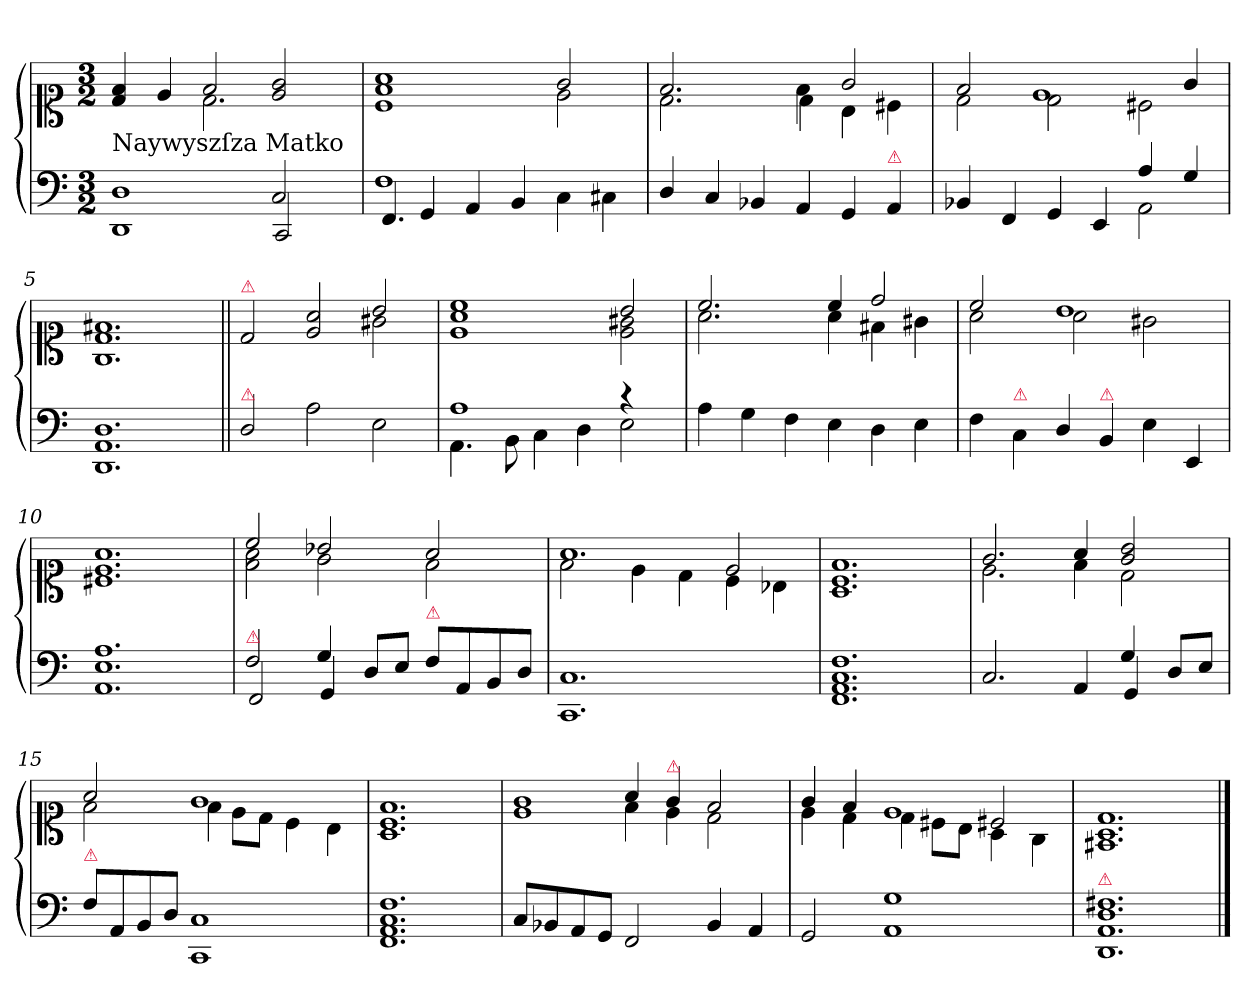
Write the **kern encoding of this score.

**kern	**kern
*part2	*part1
*staff2	*staff1
*clefF4	*clefC1
*k[]	*k[]
*M3/2	*M3/2
=1	=1
*^	*^
!	!	!LO:TX:b:t=Naywyszſza Matko	!
1D	1DD	4d/ 4f/	2ryy
.	.	4e/	.
.	.	2f/	2.d\
2C/	2CC/	2e/ 2g/	.
.	.	.	4ryy
=2	=2	=2	=2
!LO:N:vis=1	!LO:N:vis=4.	!	!
1.F	4FF/	1f 1a	1c
.	4GG/	.	.
.	4AA/	.	.
.	4BB/	.	.
.	4C\	2g/	2e\
.	4C#X\	.	.
*v	*v	*	*
=3	=3	=3
4D/	2.f/	2.d\
4C/	.	.
4BB-X/	.	.
4AA/	4f\	4d\
4GG/	2g/	4B\
!LO:TX:a:color=crimson:t=⚠	!	!
4AA/	.	4c#X\
=4	=4	=4
*^	*	*^
4BB-X/	1ryy	2f/	2d\	2ryy
4FF/	.	.	.	.
4GG/	.	2.ryy	2d\	1e
4EE/	.	.	.	.
4A/	2AA\	.	2c#X\	.
4G/	.	4g/	.	.
*v	*v	*	*	*
*	*v	*v	*v
=5	=5
1.DD 1.AA 1.D	1.G 1.d 1.f#X
=6||	=6||
*	*^
!	!LO:TX:a:color=crimson:t=⚠	!
!LO:TX:a:color=crimson:t=⚠	!	!
2D/	2d/	1ryy
2A\	2e/ 2a/	.
2E\	2b/	2g#X\
=7	=7	=7
*^	*	*
1A	4.AA\	1a 1cc	1e
.	8BB\	.	.
.	4C\	.	.
.	4D\	.	.
!LO:N:vis=4	!	!	!
2rc	2E\	2b/	2e\ 2g#X\
*v	*v	*	*
=8	=8	=8
4A\	2.cc/	2.a\
4G\	.	.
4F\	.	.
4E\	4cc/	4a\
4D\	2dd/	4f#X\
4E\	.	4g#X\
=9	=9	=9
4F\	2cc/	2a\
!LO:TX:a:color=crimson:t=⚠	!	!
4C\	.	.
4D/	1b	2a\
!LO:TX:a:color=crimson:t=⚠	!	!
4BB/	.	.
4E\	.	2g#X\
4EE/	.	.
*	*v	*v
=10	=10
1.AA 1.E 1.A	1.c#X 1.e 1.a
=11	=11
*^	*^
!LO:TX:a:color=crimson:t=⚠	!	!	!
2F/	2FF/	2cc/	2f\ 2a\
4G/	4GG/	2b-X/	2g\
8D/L	4ryy	.	.
8E/J	.	.	.
!LO:TX:a:color=crimson:t=⚠	!	!	!
8F\L	2ryy	2a/	2f\
8AA/	.	.	.
8BB/	.	.	.
8D/J	.	.	.
*v	*v	*	*
=12	=12	=12
*	*	*^
1.CC 1.C	1.a	2f\	1ryy
.	.	4e\	.
.	.	4d\	.
.	.	4c\	2e/
.	.	4B-X\	.
*	*v	*v	*v
=13	=13
1.FF 1.AA 1.C 1.F	1.A 1.c 1.f
=14	=14
*^	*^
2.C/	1ryy	2.g/	2.e\
4AA/	.	4a/	4f\
4G/	4GG/	2g/ 2b/	2d\
8D/L	4ryy	.	.
8E/J	.	.	.
*v	*v	*	*
=15	=15	=15
!LO:TX:a:color=crimson:t=⚠	!	!
8F\L	2a/	2f\
8AA/	.	.
8BB/	.	.
8D/J	.	.
1CC 1C	1g	4f\
.	.	8e\L
.	.	8d\J
.	.	4c\
.	.	4B\
*	*v	*v
=16	=16
1.FF 1.AA 1.C 1.F	1.A 1.c 1.f
=17	=17
*	*^
!	!LO:N:vis=1	!LO:N:vis=1
8C/L	2g	2e
8BB-X/	.	.
8AA/	.	.
8GG/J	.	.
2FF/	4a/	4f\
!	!LO:TX:a:color=crimson:t=⚠	!
.	4g/	4e\
4BB-/	2f/	2d\
4AA/	.	.
=18	=18	=18
*	*	*^
2GG/	4g/	4e\	1ryy
.	4f/	4d\	.
1AA 1G	1e	4d\	.
.	.	8c#X\L	.
.	.	8B\J	.
.	.	4A\	2c#X/
.	.	4G\	.
*	*	*v	*v
=19	=19	=19
!	!LO:TX:a:color=crimson:t=⚠	!
!LO:TX:a:color=crimson:t=⚠	!	!
*	*v	*v
1.DD 1.AA 1.D 1.F#X	1.F#X 1.A 1.d
==	==
*-	*-
